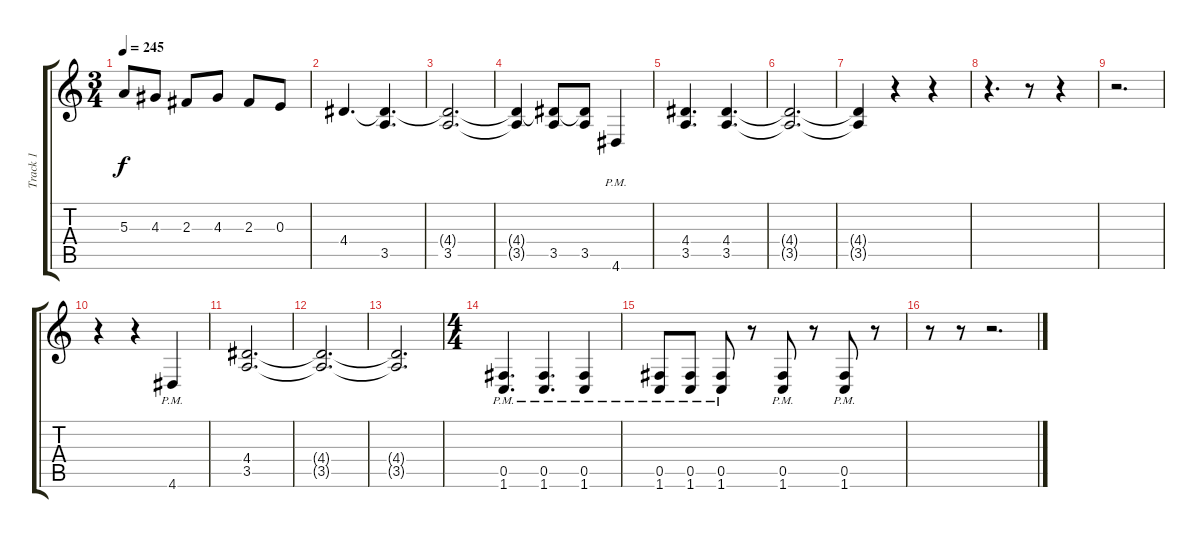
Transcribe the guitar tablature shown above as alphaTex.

\track ("Track 1" "Track 1") {instrument overdrivenguitar}
\staff {score tabs}
\tuning (Db4 Ab3 E3 B2 Gb2 B1) {hide}
\ts (3 4)
\tempo 245
\clef g2
\ks c
5.3.8{dy f} 4.3.8 2.3.8 4.3.8 2.3.8 0.3.8 |
4.4.4{d} (4.4{t} 3.5).4{d} |
(4.4{t} 3.5).2{d} |
(4.4{t} 3.5{t}).4 (4.4{t} 3.5).8 (4.4{t} 3.5).8 4.6{pm}.4 |
(4.4 3.5).4{d} (4.4 3.5).4{d} |
(4.4{t} 3.5{t}).2{d} |
(4.4{t} 3.5{t}).4 r.4 r.4 |
r.4{d} r.8 r.4 |
r.2{d} |
r.4 r.4 4.6{pm}.4 |
(4.4 3.5).2{d} |
(4.4{t} 3.5{t}).2{d} |
(4.4{t} 3.5{t}).2{d} |
\ts (4 4)
(0.5{pm} 1.6{pm}).4{d} (0.5{pm} 1.6{pm}).4{d} (0.5{pm} 1.6{pm}).4 |
(0.5{pm} 1.6{pm}).8 (0.5{pm} 1.6{pm}).8 (0.5{pm} 1.6{pm}).8 r.8 (0.5{pm} 1.6{pm}).8 r.8 (0.5{pm} 1.6{pm}).8 r.8 |
r.8 r.8 r.2{d}
